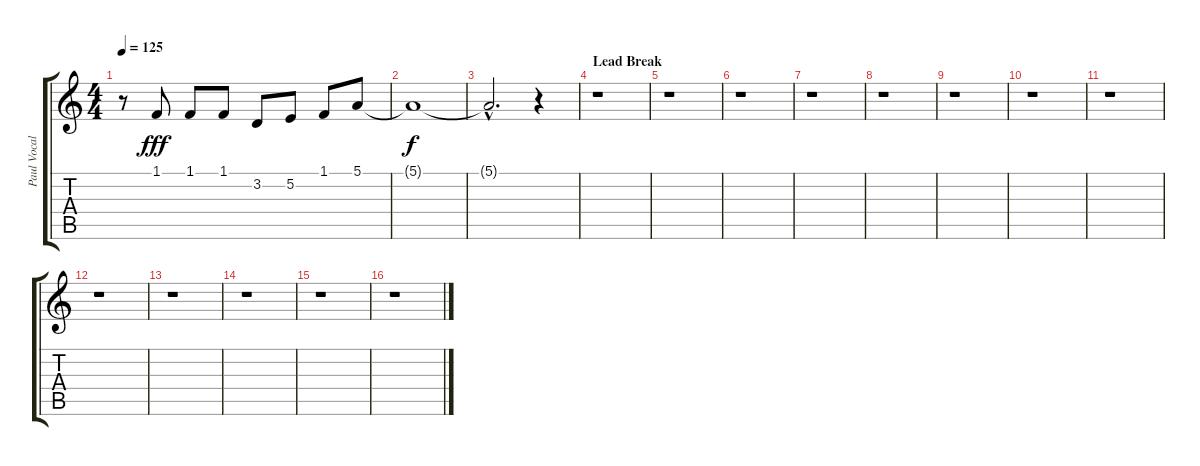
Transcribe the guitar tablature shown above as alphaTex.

\track ("Paul Vocal" "Paul Vocal") {instrument clarinet}
\staff {score tabs}
\tuning (E4 B3 G3 D3 A2 E2) {hide}
\ts (4 4)
\tempo 125
\clef g2
\ks c
r.8{dy fff} 1.1.8 1.1.8 1.1.8 3.2.8 5.2.8 1.1.8 5.1.8 |
5.1{t}.1{dy f} |
5.1{hac t}.2{d} r.4 |
\section ("" "Lead Break")
r.1 |
r.1 |
r.1 |
r.1 |
r.1 |
r.1 |
r.1 |
r.1 |
r.1 |
r.1 |
r.1 |
r.1 |
r.1
